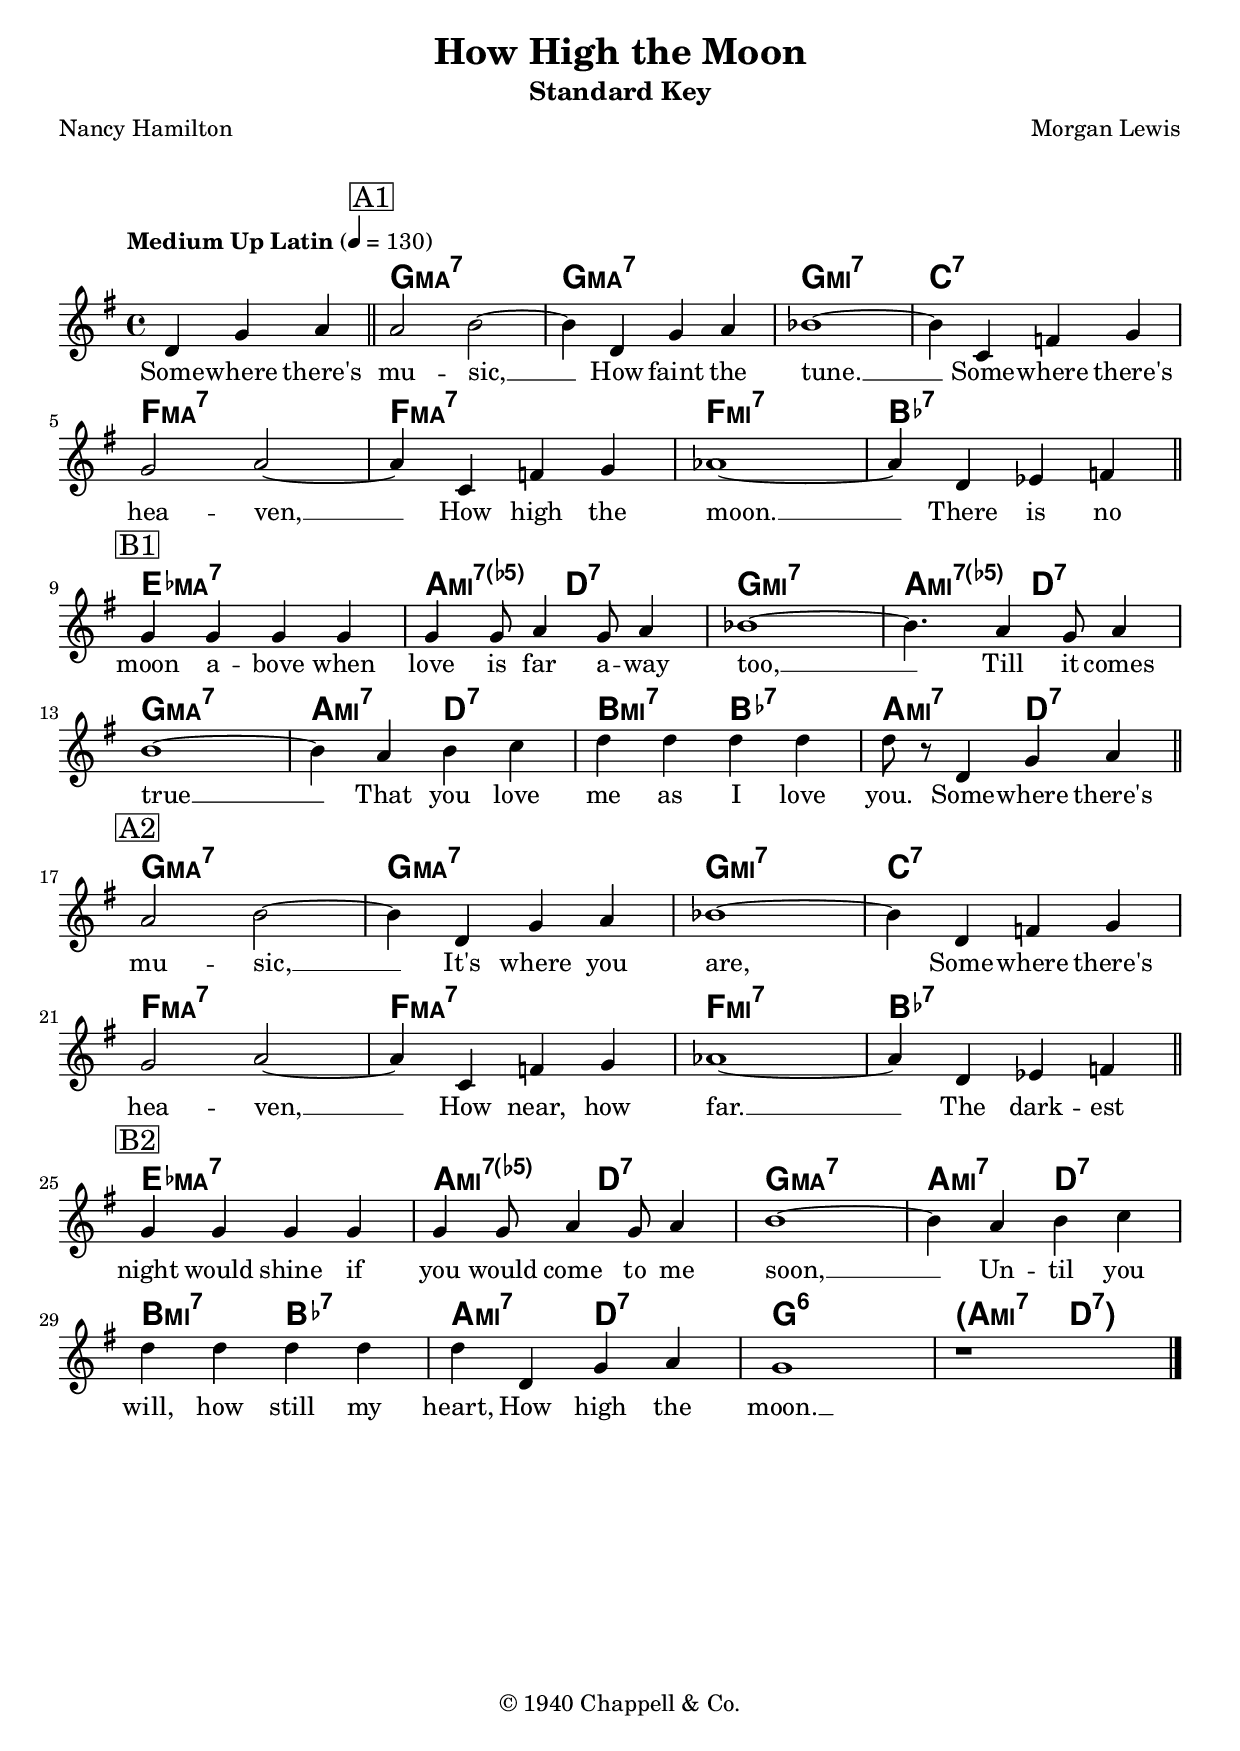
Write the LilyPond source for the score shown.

\version "2.24.0"

\include "english.ly"

instrument = "Standard Key"
whatKey = g
whatClef = "treble"

%% -*- Mode: LilyPond -*-

\include "lead-sheets.ily"

\header {
  title = "How High the Moon"
  subtitle = \instrument
  poet = "Nancy Hamilton"
  composer = "Morgan Lewis"
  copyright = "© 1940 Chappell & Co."
}

refrainLyrics = \lyricmode {
Some -- where there's mu -- sic, __
How faint the tune. __
Some -- where there's hea -- ven, __
How high the moon. __
There is no moon a -- bove
when love is far a -- way too, __
Till it comes true __
That you love me as I love you.
Some -- where there's mu -- sic, __
It's where you are,
Some -- where there's hea -- ven, __
How near, how far. __
The dark -- est night would shine
if you would come to me soon, __
Un -- til you will, how still my heart,
How high the moon. __
}

refrainChords = \chordmode {
  s2.

  g1:maj7 g1:maj7 g1:m7 c1:7
  f1:maj7 f1:maj7 f1:m7 bf1:7

  ef1:maj7 a2:m7.5- d2:7 g1:m7 a2:m7.5- d2:7
  g1:maj7 a2:m7 d2:7 b2:m7 bf2:7 a2:m7 d2:7
  
  g1:maj7 g1:maj7 g1:m7 c1:7
  f1:maj7 f1:maj7 f1:m7 bf1:7

  ef1:maj7 a2:m7.5- d2:7 g1:maj7 a2:m7 d2:7
  b2:m7 bf2:7 a2:m7 d2:7 g1:6
  \chordOpenParen{ a2:m7 }
  \chordCloseParen{ d2:7 }
}

refrainKey = g

refrainMelody = \relative f' {
  \time 4/4
  \key \refrainKey \major
  \clef \whatClef
  \tempo "Medium Up Latin" 4 = 130

  \partial 2. d4 g4 a4 |

  \bar "||"

  \mark \markup{ \box "A1" }

  a2 b2~ | b4 d,4 g4 a4 | bf1~ | bf4 c,4 f4 g4 |
  g2 a2~ | a4 c,4 f4 g4 | af1~ | af4 d,4 ef4 f4 |

  \bar "||"
  \break

  \mark \markup{ \box "B1" }

  g4 g4 g4 g4 | g4 g8 a4 g8 a4 | bf1~ | bf4. a4 g8 a4 |
  b1~ | b4 a4 b4 c4 | d4 d4 d4 d4 | d8 r8 d,4 g4 a4 |

  \bar "||"
  \break

  \mark \markup{ \box "A2" }
  
  a2 b2~ | b4 d,4 g4 a4 | bf1~ | bf4 d,4 f4 g4 |
  \break
  g2 a2~ | a4 c,4 f4 g4 | af1~ | af4 d,4 ef4 f4 |
  
  \bar "||"
  \break

  \mark \markup{ \box "B2" }
  
  g4 g4 g4 g4 | g4 g8 a4 g8 a4 | b1~ | b4 a4 b4 c4 |
  \break
  d4 d4 d4 d4 | d4 d,4 g4 a4 | g1 | r1 |

  \bar "|."
}

\include "paper.ily"

\markup {
  % Leave a gap after the header
  \vspace #1
}

\include "refrain.ily"

performanceNotes =
\markup {
  \column {
    \vspace #2
    \line { \huge { Intro: four bar vamp on Imaj7 } }
    \line { \huge { Vocal entire form } }
    \line { \huge { Accordion A1 B1 Guitar A2 B2 } }
    \line { \huge { Vocal entire form, repeat bar 28 and 29 (until you will how still my heart) three times } }
    \line { \huge { Outro: four bar vamp on Imaj7 } }
  }
}

\include "notes.ily"

